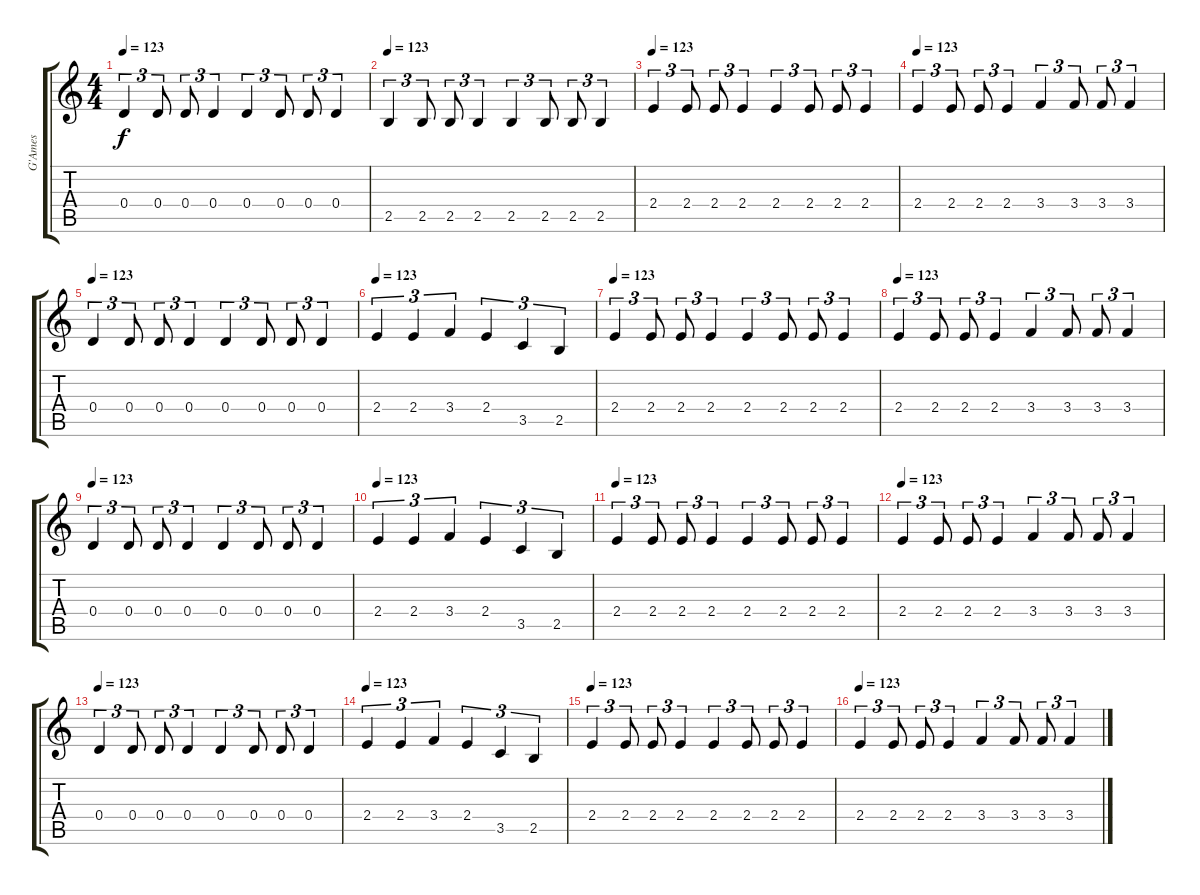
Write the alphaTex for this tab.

\track ("G'Ames" "G'Ames") {instrument overdrivenguitar}
\staff {score tabs}
\tuning (E4 B3 G3 D3 A2 E2) {hide}
\ts (4 4)
\tempo 123
\clef g2
\ks c
0.4.4{tu (3 2) dy f} 0.4.8{tu (3 2)} 0.4.8{tu (3 2)} 0.4.4{tu (3 2)} 0.4.4{tu (3 2)} 0.4.8{tu (3 2)} 0.4.8{tu (3 2)} 0.4.4{tu (3 2)} |
\tempo 123
2.5.4{tu (3 2)} 2.5.8{tu (3 2)} 2.5.8{tu (3 2)} 2.5.4{tu (3 2)} 2.5.4{tu (3 2)} 2.5.8{tu (3 2)} 2.5.8{tu (3 2)} 2.5.4{tu (3 2)} |
\tempo 123
2.4.4{tu (3 2)} 2.4.8{tu (3 2)} 2.4.8{tu (3 2)} 2.4.4{tu (3 2)} 2.4.4{tu (3 2)} 2.4.8{tu (3 2)} 2.4.8{tu (3 2)} 2.4.4{tu (3 2)} |
\tempo 123
2.4.4{tu (3 2)} 2.4.8{tu (3 2)} 2.4.8{tu (3 2)} 2.4.4{tu (3 2)} 3.4.4{tu (3 2)} 3.4.8{tu (3 2)} 3.4.8{tu (3 2)} 3.4.4{tu (3 2)} |
\tempo 123
0.4.4{tu (3 2)} 0.4.8{tu (3 2)} 0.4.8{tu (3 2)} 0.4.4{tu (3 2)} 0.4.4{tu (3 2)} 0.4.8{tu (3 2)} 0.4.8{tu (3 2)} 0.4.4{tu (3 2)} |
\tempo 123
2.4.4{tu (3 2)} 2.4.4{tu (3 2)} 3.4.4{tu (3 2)} 2.4.4{tu (3 2)} 3.5.4{tu (3 2)} 2.5.4{tu (3 2)} |
\tempo 123
2.4.4{tu (3 2)} 2.4.8{tu (3 2)} 2.4.8{tu (3 2)} 2.4.4{tu (3 2)} 2.4.4{tu (3 2)} 2.4.8{tu (3 2)} 2.4.8{tu (3 2)} 2.4.4{tu (3 2)} |
\tempo 123
2.4.4{tu (3 2)} 2.4.8{tu (3 2)} 2.4.8{tu (3 2)} 2.4.4{tu (3 2)} 3.4.4{tu (3 2)} 3.4.8{tu (3 2)} 3.4.8{tu (3 2)} 3.4.4{tu (3 2)} |
\tempo 123
0.4.4{tu (3 2)} 0.4.8{tu (3 2)} 0.4.8{tu (3 2)} 0.4.4{tu (3 2)} 0.4.4{tu (3 2)} 0.4.8{tu (3 2)} 0.4.8{tu (3 2)} 0.4.4{tu (3 2)} |
\tempo 123
2.4.4{tu (3 2)} 2.4.4{tu (3 2)} 3.4.4{tu (3 2)} 2.4.4{tu (3 2)} 3.5.4{tu (3 2)} 2.5.4{tu (3 2)} |
\tempo 123
2.4.4{tu (3 2)} 2.4.8{tu (3 2)} 2.4.8{tu (3 2)} 2.4.4{tu (3 2)} 2.4.4{tu (3 2)} 2.4.8{tu (3 2)} 2.4.8{tu (3 2)} 2.4.4{tu (3 2)} |
\tempo 123
2.4.4{tu (3 2)} 2.4.8{tu (3 2)} 2.4.8{tu (3 2)} 2.4.4{tu (3 2)} 3.4.4{tu (3 2)} 3.4.8{tu (3 2)} 3.4.8{tu (3 2)} 3.4.4{tu (3 2)} |
\tempo 123
0.4.4{tu (3 2)} 0.4.8{tu (3 2)} 0.4.8{tu (3 2)} 0.4.4{tu (3 2)} 0.4.4{tu (3 2)} 0.4.8{tu (3 2)} 0.4.8{tu (3 2)} 0.4.4{tu (3 2)} |
\tempo 123
2.4.4{tu (3 2)} 2.4.4{tu (3 2)} 3.4.4{tu (3 2)} 2.4.4{tu (3 2)} 3.5.4{tu (3 2)} 2.5.4{tu (3 2)} |
\tempo 123
2.4.4{tu (3 2)} 2.4.8{tu (3 2)} 2.4.8{tu (3 2)} 2.4.4{tu (3 2)} 2.4.4{tu (3 2)} 2.4.8{tu (3 2)} 2.4.8{tu (3 2)} 2.4.4{tu (3 2)} |
\tempo 123
2.4.4{tu (3 2)} 2.4.8{tu (3 2)} 2.4.8{tu (3 2)} 2.4.4{tu (3 2)} 3.4.4{tu (3 2)} 3.4.8{tu (3 2)} 3.4.8{tu (3 2)} 3.4.4{tu (3 2)}
